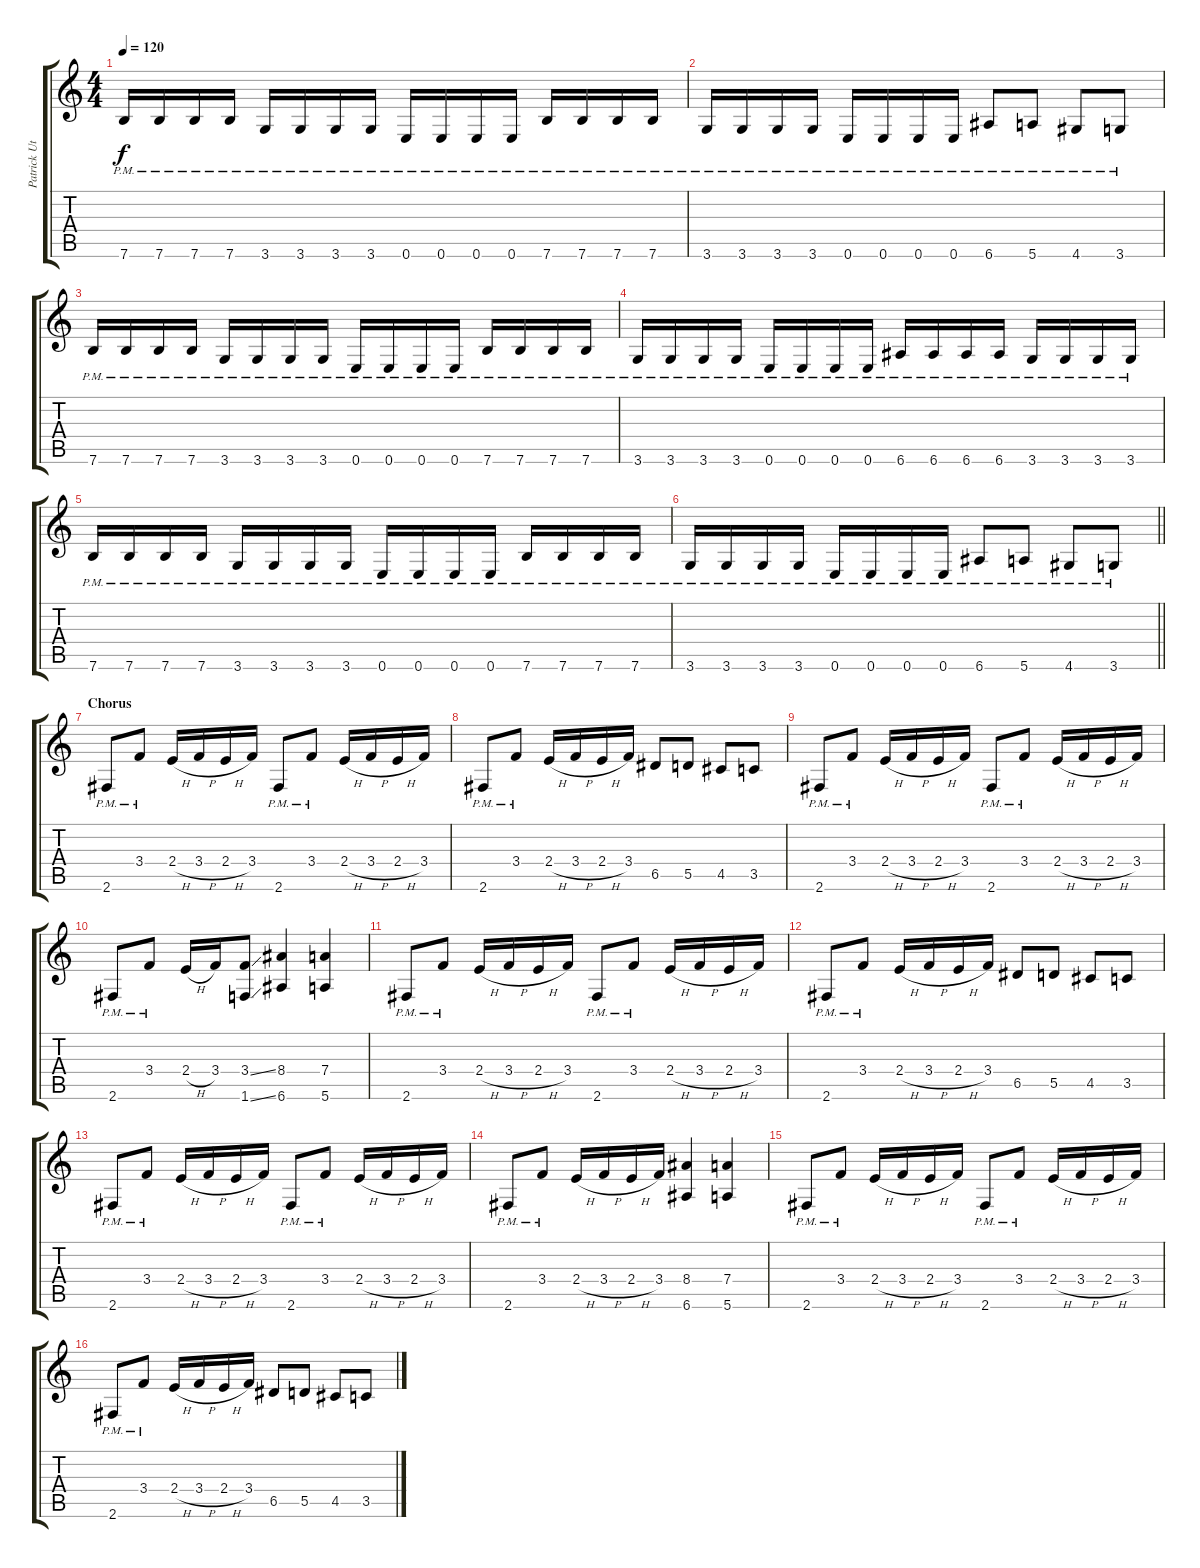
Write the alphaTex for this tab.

\track ("Patrick Uterwijk" "Patrick Ut") {instrument distortionguitar}
\staff {score tabs}
\tuning (E4 B3 G3 D3 A2 E2) {hide}
\ts (4 4)
\tempo 120
\clef g2
\ks c
7.6{pm}.16{dy f} 7.6{pm}.16 7.6{pm}.16 7.6{pm}.16 3.6{pm}.16 3.6{pm}.16 3.6{pm}.16 3.6{pm}.16 0.6{pm}.16 0.6{pm}.16 0.6{pm}.16 0.6{pm}.16 7.6{pm}.16 7.6{pm}.16 7.6{pm}.16 7.6{pm}.16 |
3.6{pm}.16 3.6{pm}.16 3.6{pm}.16 3.6{pm}.16 0.6{pm}.16 0.6{pm}.16 0.6{pm}.16 0.6{pm}.16 6.6{pm}.8 5.6{pm}.8 4.6{pm}.8 3.6{pm}.8 |
7.6{pm}.16 7.6{pm}.16 7.6{pm}.16 7.6{pm}.16 3.6{pm}.16 3.6{pm}.16 3.6{pm}.16 3.6{pm}.16 0.6{pm}.16 0.6{pm}.16 0.6{pm}.16 0.6{pm}.16 7.6{pm}.16 7.6{pm}.16 7.6{pm}.16 7.6{pm}.16 |
3.6{pm}.16 3.6{pm}.16 3.6{pm}.16 3.6{pm}.16 0.6{pm}.16 0.6{pm}.16 0.6{pm}.16 0.6{pm}.16 6.6{pm}.16 6.6{pm}.16 6.6{pm}.16 6.6{pm}.16 3.6{pm}.16 3.6{pm}.16 3.6{pm}.16 3.6{pm}.16 |
7.6{pm}.16 7.6{pm}.16 7.6{pm}.16 7.6{pm}.16 3.6{pm}.16 3.6{pm}.16 3.6{pm}.16 3.6{pm}.16 0.6{pm}.16 0.6{pm}.16 0.6{pm}.16 0.6{pm}.16 7.6{pm}.16 7.6{pm}.16 7.6{pm}.16 7.6{pm}.16 |
\barLineRight lightlight
3.6{pm}.16 3.6{pm}.16 3.6{pm}.16 3.6{pm}.16 0.6{pm}.16 0.6{pm}.16 0.6{pm}.16 0.6{pm}.16 6.6{pm}.8 5.6{pm}.8 4.6{pm}.8 3.6{pm}.8 |
\section ("" "Chorus")
2.6{pm}.8 3.4{pm}.8 2.4{h}.16 3.4{h}.16 2.4{h}.16 3.4.16 2.6{pm}.8 3.4{pm}.8 2.4{h}.16 3.4{h}.16 2.4{h}.16 3.4.16 |
2.6{pm}.8 3.4{pm}.8 2.4{h}.16 3.4{h}.16 2.4{h}.16 3.4.16 6.5.8 5.5.8 4.5.8 3.5.8 |
2.6{pm}.8 3.4{pm}.8 2.4{h}.16 3.4{h}.16 2.4{h}.16 3.4.16 2.6{pm}.8 3.4{pm}.8 2.4{h}.16 3.4{h}.16 2.4{h}.16 3.4.16 |
2.6{pm}.8 3.4{pm}.8 2.4{h}.16 3.4.16 (3.4{ss} 1.6{ss}).8 (8.4 6.6).4 (7.4 5.6).4 |
2.6{pm}.8 3.4{pm}.8 2.4{h}.16 3.4{h}.16 2.4{h}.16 3.4.16 2.6{pm}.8 3.4{pm}.8 2.4{h}.16 3.4{h}.16 2.4{h}.16 3.4.16 |
2.6{pm}.8 3.4{pm}.8 2.4{h}.16 3.4{h}.16 2.4{h}.16 3.4.16 6.5.8 5.5.8 4.5.8 3.5.8 |
2.6{pm}.8 3.4{pm}.8 2.4{h}.16 3.4{h}.16 2.4{h}.16 3.4.16 2.6{pm}.8 3.4{pm}.8 2.4{h}.16 3.4{h}.16 2.4{h}.16 3.4.16 |
2.6{pm}.8 3.4{pm}.8 2.4{h}.16 3.4{h}.16 2.4{h}.16 3.4.16 (8.4 6.6).4 (7.4 5.6).4 |
2.6{pm}.8 3.4{pm}.8 2.4{h}.16 3.4{h}.16 2.4{h}.16 3.4.16 2.6{pm}.8 3.4{pm}.8 2.4{h}.16 3.4{h}.16 2.4{h}.16 3.4.16 |
2.6{pm}.8 3.4{pm}.8 2.4{h}.16 3.4{h}.16 2.4{h}.16 3.4.16 6.5.8 5.5.8 4.5.8 3.5.8
